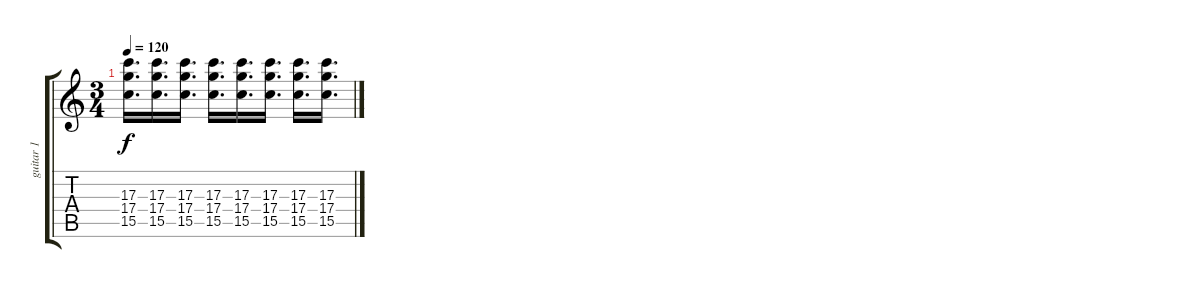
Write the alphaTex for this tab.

\track ("guitar 1" "guitar 1") {instrument overdrivenguitar}
\staff {score tabs}
\tuning (E4 B3 G3 D3 A2 E2) {hide}
\ts (3 4)
\tempo 120
\clef g2
\ks c
(17.3 17.4 15.5).16{d dy f} (17.3 17.4 15.5).16{d} (17.3 17.4 15.5).16{d} (17.3 17.4 15.5).16{d} (17.3 17.4 15.5).16{d} (17.3 17.4 15.5).16{d} (17.3 17.4 15.5).16{d} (17.3 17.4 15.5).16{d}
